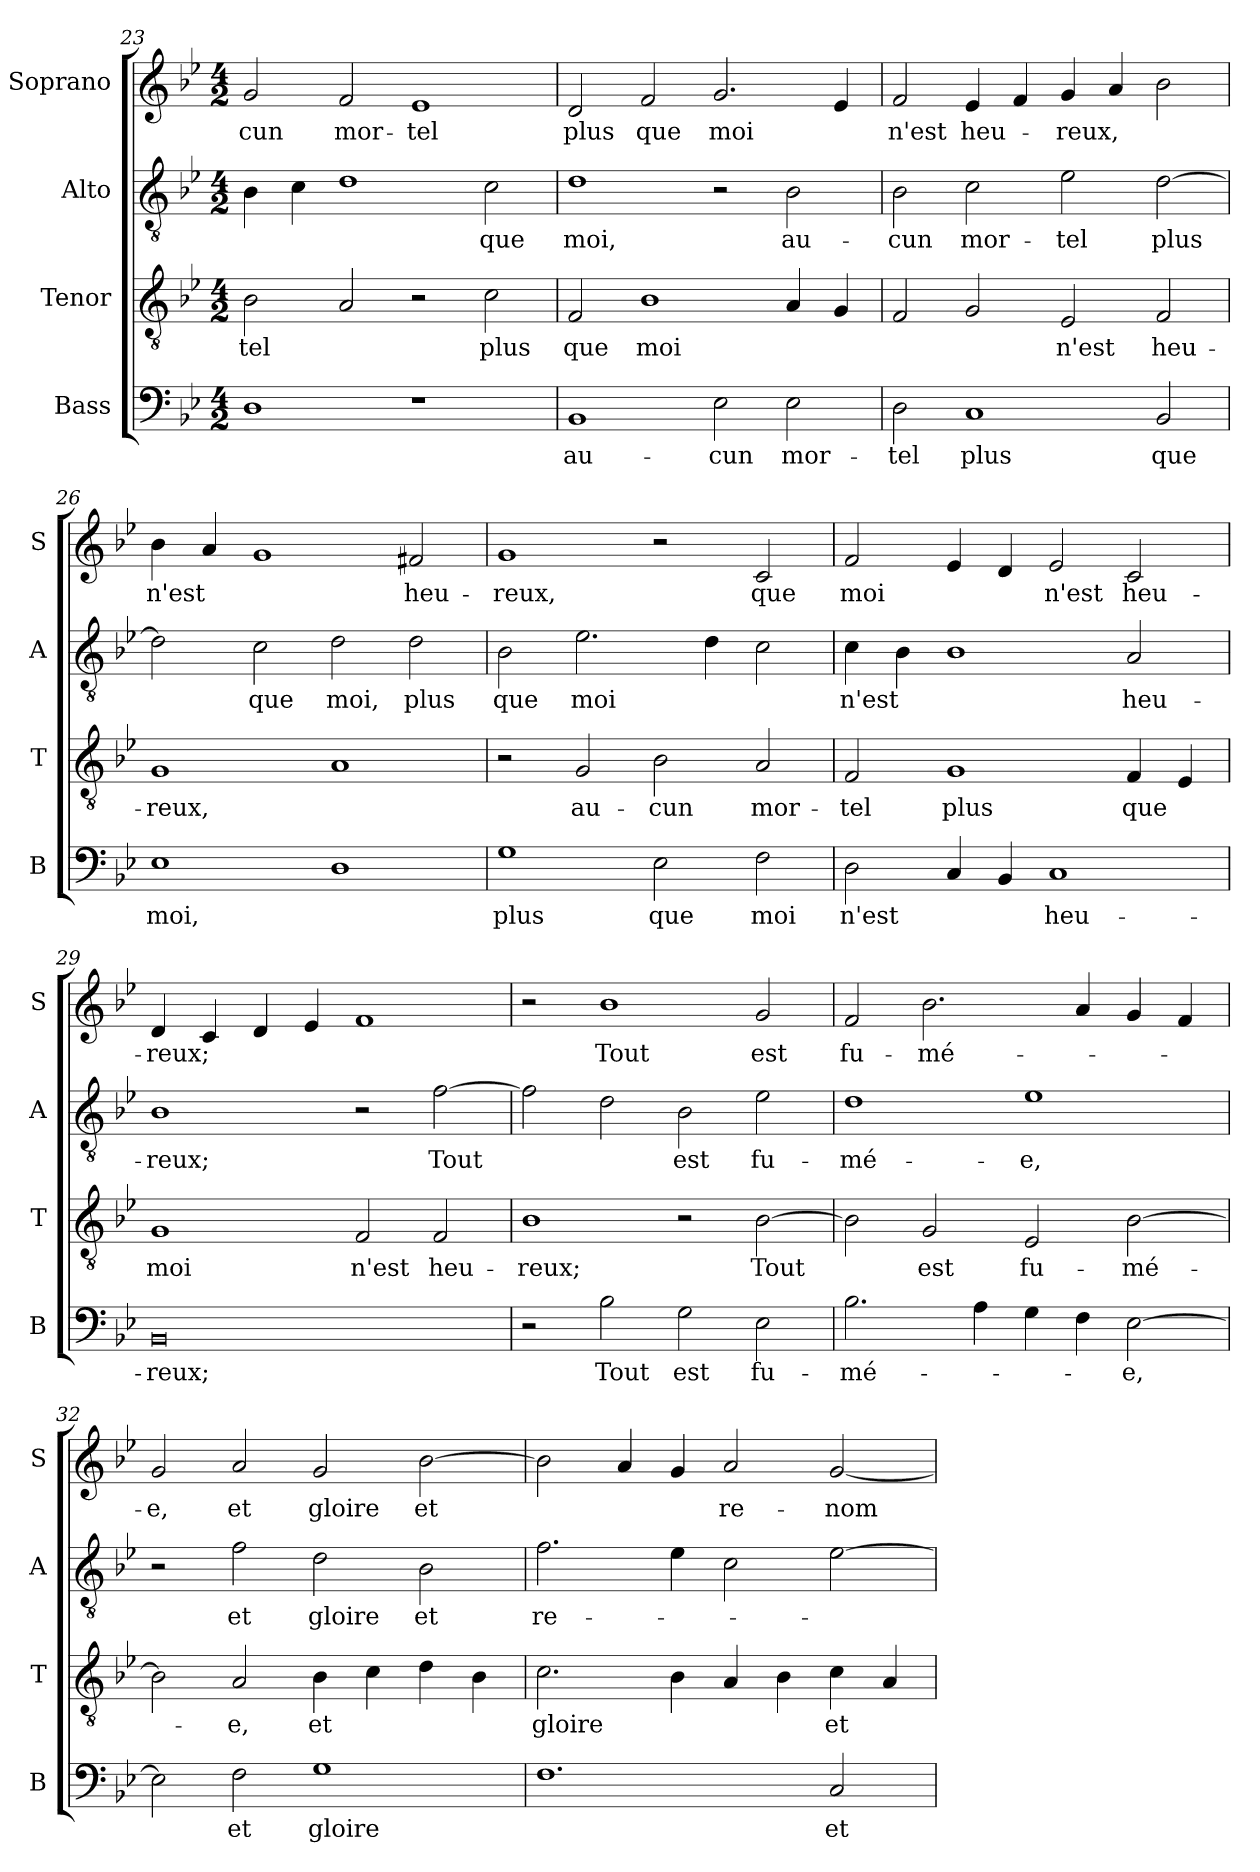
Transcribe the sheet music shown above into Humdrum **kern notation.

**kern	**text	**kern	**text	**kern	**text	**kern	**text
*part4	*part4	*part3	*part3	*part2	*part2	*part1	*part1
*staff4	*staff4	*staff3	*staff3	*staff2	*staff2	*staff1	*staff1
*I"Bass	*	*I"Tenor	*	*I"Alto	*	*I"Soprano	*
*I'B	*	*I'T	*	*I'A	*	*I'S	*
*clefF4	*	*clefGv2	*	*clefGv2	*	*clefG2	*
*k[b-e-]	*	*k[b-e-]	*	*k[b-e-]	*	*k[b-e-]	*
*B-:	*	*B-:	*	*B-:	*	*B-:	*
*M4/2	*	*M4/2	*	*M4/2	*	*M4/2	*
=23	=23	=23	=23	=23	=23	=23	=23
!	!	!	!LO:LY:b	!	!	!	!LO:LY:b
1D	.	2B-\	-tel	4B-\	.	2g/	-cun
.	.	.	.	4c\	.	.	.
!	!	!	!	!	!	!	!LO:LY:b
.	.	2A/	.	1d	.	2f/	mor-
!	!	!	!	!	!	!	!LO:LY:b
1r	.	2r	.	.	.	1e-	-tel
!	!	!	!LO:LY:b	!	!LO:LY:b	!	!
.	.	2c\	plus	2c\	que	.	.
=24	=24	=24	=24	=24	=24	=24	=24
!	!LO:LY:b	!	!LO:LY:b	!	!LO:LY:b	!	!LO:LY:b
1BB-	au-	2F/	que	1d	moi,	2d/	plus
!	!	!	!LO:LY:b	!	!	!	!LO:LY:b
.	.	1B-	moi	.	.	2f/	que
!	!LO:LY:b	!	!	!	!	!	!LO:LY:b
2E-\	-cun	.	.	2r	.	2.g/	moi
!	!LO:LY:b	!	!	!	!LO:LY:b	!	!
2E-\	mor-	4A/	.	2B-\	au-	.	.
.	.	4G/	.	.	.	4e-/	.
=25	=25	=25	=25	=25	=25	=25	=25
!	!LO:LY:b	!	!	!	!LO:LY:b	!	!LO:LY:b
2D\	-tel	2F/	.	2B-\	-cun	2f/	n'est
!	!LO:LY:b	!	!	!	!LO:LY:b	!	!LO:LY:b
1C	plus	2G/	.	2c\	mor-	4e-/	heu-
.	.	.	.	.	.	4f/	.
!	!	!	!LO:LY:b	!	!LO:LY:b	!	!LO:LY:b
.	.	2E-/	n'est	2e-\	-tel	4g/	-reux,
.	.	.	.	.	.	4a/	.
!	!LO:LY:b	!	!LO:LY:b	!	!LO:LY:b	!	!
2BB-/	que	2F/	heu-	[2d\	plus	2b-\	.
!!LO:LB:g=z
=26	=26	=26	=26	=26	=26	=26	=26
!	!LO:LY:b	!	!LO:LY:b	!	!	!	!LO:LY:b
1E-	moi,	1G	-reux,	2d\]	.	4b-\	n'est
.	.	.	.	.	.	4a/	.
!	!	!	!	!	!LO:LY:b	!	!
.	.	.	.	2c\	que	1g	.
!	!	!	!	!	!LO:LY:b	!	!
1D	.	1A	.	2d\	moi,	.	.
!	!	!	!	!	!LO:LY:b	!	!LO:LY:b
.	.	.	.	2d\	plus	2f#X/	heu-
=27	=27	=27	=27	=27	=27	=27	=27
!	!LO:LY:b	!	!	!	!LO:LY:b	!	!LO:LY:b
1G	plus	2r	.	2B-\	que	1g	-reux,
!	!	!	!LO:LY:b	!	!LO:LY:b	!	!
.	.	2G/	au-	2.e-\	moi	.	.
!	!LO:LY:b	!	!LO:LY:b	!	!	!	!
2E-\	que	2B-\	-cun	.	.	2r	.
.	.	.	.	4d\	.	.	.
!	!LO:LY:b	!	!LO:LY:b	!	!	!	!LO:LY:b
2F\	moi	2A/	mor-	2c\	.	2c/	que
=28	=28	=28	=28	=28	=28	=28	=28
!	!LO:LY:b	!	!LO:LY:b	!	!LO:LY:b	!	!LO:LY:b
2D\	n'est	2F/	-tel	4c\	n'est	2f/	moi
.	.	.	.	4B-\	.	.	.
!	!	!	!LO:LY:b	!	!	!	!
4C/	.	1G	plus	1B-	.	4e-/	.
4BB-/	.	.	.	.	.	4d/	.
!	!LO:LY:b	!	!	!	!	!	!LO:LY:b
1C	heu-	.	.	.	.	2e-/	n'est
!	!	!	!LO:LY:b	!	!LO:LY:b	!	!LO:LY:b
.	.	4F/	que	2A/	heu-	2c/	heu-
.	.	4E-/	.	.	.	.	.
=29	=29	=29	=29	=29	=29	=29	=29
!	!LO:LY:b	!	!LO:LY:b	!	!LO:LY:b	!	!LO:LY:b
0BB-	-reux;	1G	moi	1B-	-reux;	4d/	-reux;
.	.	.	.	.	.	4c/	.
.	.	.	.	.	.	4d/	.
.	.	.	.	.	.	4e-/	.
!	!	!	!LO:LY:b	!	!	!	!
.	.	2F/	n'est	2r	.	1f	.
!	!	!	!LO:LY:b	!	!LO:LY:b	!	!
.	.	2F/	heu-	[2f\	Tout	.	.
=30	=30	=30	=30	=30	=30	=30	=30
!	!	!	!LO:LY:b	!	!	!	!
2r	.	1B-	-reux;	2f\]	.	2r	.
!	!LO:LY:b	!	!	!	!	!	!LO:LY:b
2B-\	Tout	.	.	2d\	.	1b-	Tout
!	!LO:LY:b	!	!	!	!LO:LY:b	!	!
2G\	est	2r	.	2B-\	est	.	.
!	!LO:LY:b	!	!LO:LY:b	!	!LO:LY:b	!	!LO:LY:b
2E-\	fu-	[2B-\	Tout	2e-\	fu-	2g/	est
!!LO:LB:g=z
=31	=31	=31	=31	=31	=31	=31	=31
!	!LO:LY:b	!	!	!	!LO:LY:b	!	!LO:LY:b
2.B-\	-mé-	2B-\]	.	1d	-mé-	2f/	fu-
!	!	!	!LO:LY:b	!	!	!	!LO:LY:b
.	.	2G/	est	.	.	2.b-\	-mé-
4A\	.	.	.	.	.	.	.
!	!	!	!LO:LY:b	!	!LO:LY:b	!	!
4G\	.	2E-/	fu-	1e-	-e,	.	.
4F\	.	.	.	.	.	4a/	.
!	!LO:LY:b	!	!LO:LY:b	!	!	!	!
[2E-\	-e,	[2B-\	-mé-	.	.	4g/	.
.	.	.	.	.	.	4f/	.
=32	=32	=32	=32	=32	=32	=32	=32
!	!	!	!	!	!	!	!LO:LY:b
2E-\]	.	2B-\]	.	2r	.	2g/	-e,
!	!LO:LY:b	!	!LO:LY:b	!	!LO:LY:b	!	!LO:LY:b
2F\	et	2A/	-e,	2f\	et	2a/	et
!	!LO:LY:b	!	!LO:LY:b	!	!LO:LY:b	!	!LO:LY:b
1G	gloire	4B-\	et	2d\	gloire	2g/	gloire
.	.	4c\	.	.	.	.	.
!	!	!	!	!	!LO:LY:b	!	!LO:LY:b
.	.	4d\	.	2B-\	et	[2b-\	et
.	.	4B-\	.	.	.	.	.
=33	=33	=33	=33	=33	=33	=33	=33
!	!	!	!LO:LY:b	!	!LO:LY:b	!	!
1.F	.	2.c\	gloire	2.f\	re-	2b-\]	.
.	.	.	.	.	.	4a/	.
.	.	4B-\	.	4e-\	.	4g/	.
!	!	!	!	!	!	!	!LO:LY:b
.	.	4A/	.	2c\	.	2a/	re-
.	.	4B-\	.	.	.	.	.
!	!LO:LY:b	!	!LO:LY:b	!	!	!	!LO:LY:b
2C/	et	4c\	et	[2e-\	.	[2g/	-nom-
.	.	4A/	.	.	.	.	.
=	=	=	=	=	=	=	=
*-	*-	*-	*-	*-	*-	*-	*-
